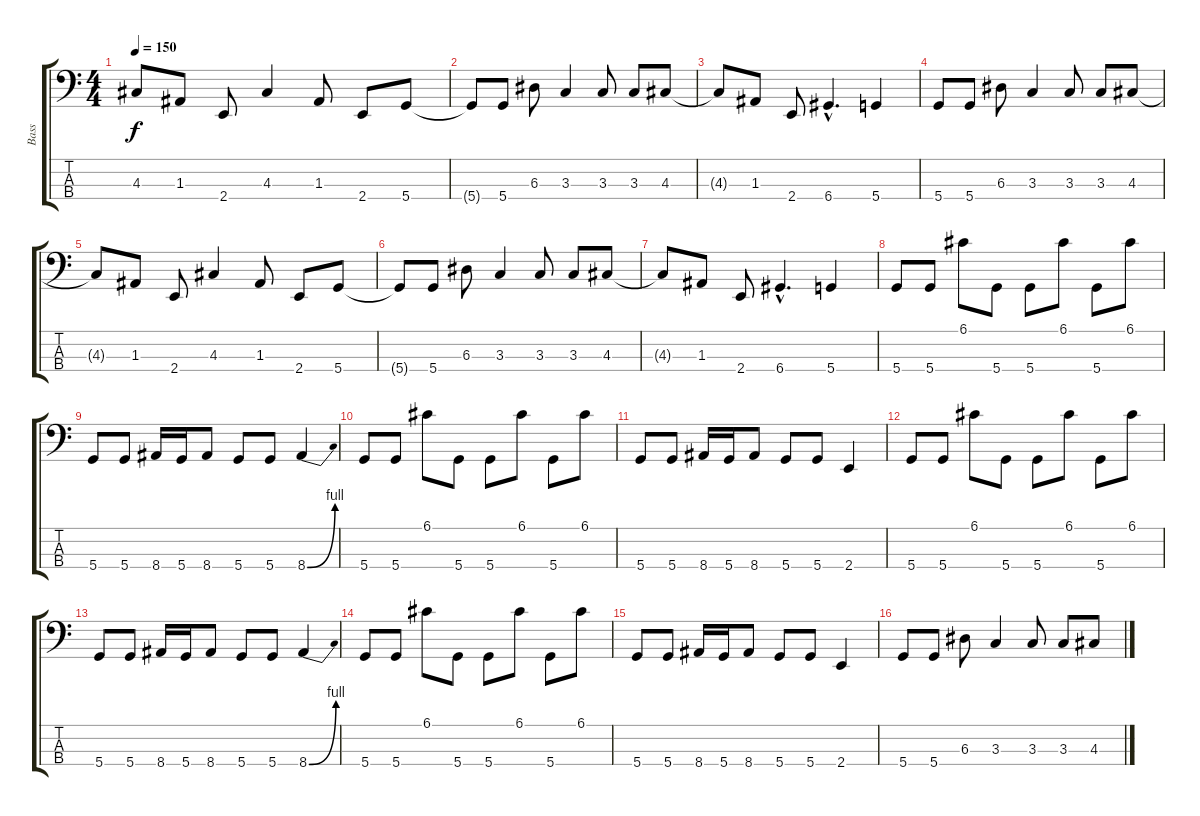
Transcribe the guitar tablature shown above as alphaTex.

\track ("Bass" "Bass") {instrument electricbasspick}
\staff {score tabs}
\tuning (G2 D2 A1 D1) {hide}
\ts (4 4)
\tempo 150
\clef f4
\ks c
4.3{t}.8{dy f} 1.3.8 2.4.8 4.3.4 1.3.8 2.4.8 5.4.8 |
5.4{t}.8 5.4.8 6.3.8 3.3.4 3.3.8 3.3.8 4.3.8 |
4.3{t}.8 1.3.8 2.4.8 6.4{hac}.4{d} 5.4.4 |
5.4.8 5.4.8 6.3.8 3.3.4 3.3.8 3.3.8 4.3.8 |
4.3{t}.8 1.3.8 2.4.8 4.3.4 1.3.8 2.4.8 5.4.8 |
5.4{t}.8 5.4.8 6.3.8 3.3.4 3.3.8 3.3.8 4.3.8 |
4.3{t}.8 1.3.8 2.4.8 6.4{hac}.4{d} 5.4.4 |
5.4.8 5.4.8 6.1.8 5.4.8 5.4.8 6.1.8 5.4.8 6.1.8 |
5.4.8 5.4.8 8.4.16 5.4.16 8.4.8 5.4.8 5.4.8 8.4{be (bend 0 0 60 4)}.4 |
5.4.8 5.4.8 6.1.8 5.4.8 5.4.8 6.1.8 5.4.8 6.1.8 |
5.4.8 5.4.8 8.4.16 5.4.16 8.4.8 5.4.8 5.4.8 2.4.4 |
5.4.8 5.4.8 6.1.8 5.4.8 5.4.8 6.1.8 5.4.8 6.1.8 |
5.4.8 5.4.8 8.4.16 5.4.16 8.4.8 5.4.8 5.4.8 8.4{be (bend 0 0 60 4)}.4 |
5.4.8 5.4.8 6.1.8 5.4.8 5.4.8 6.1.8 5.4.8 6.1.8 |
5.4.8 5.4.8 8.4.16 5.4.16 8.4.8 5.4.8 5.4.8 2.4.4 |
5.4.8 5.4.8 6.3.8 3.3.4 3.3.8 3.3.8 4.3.8
